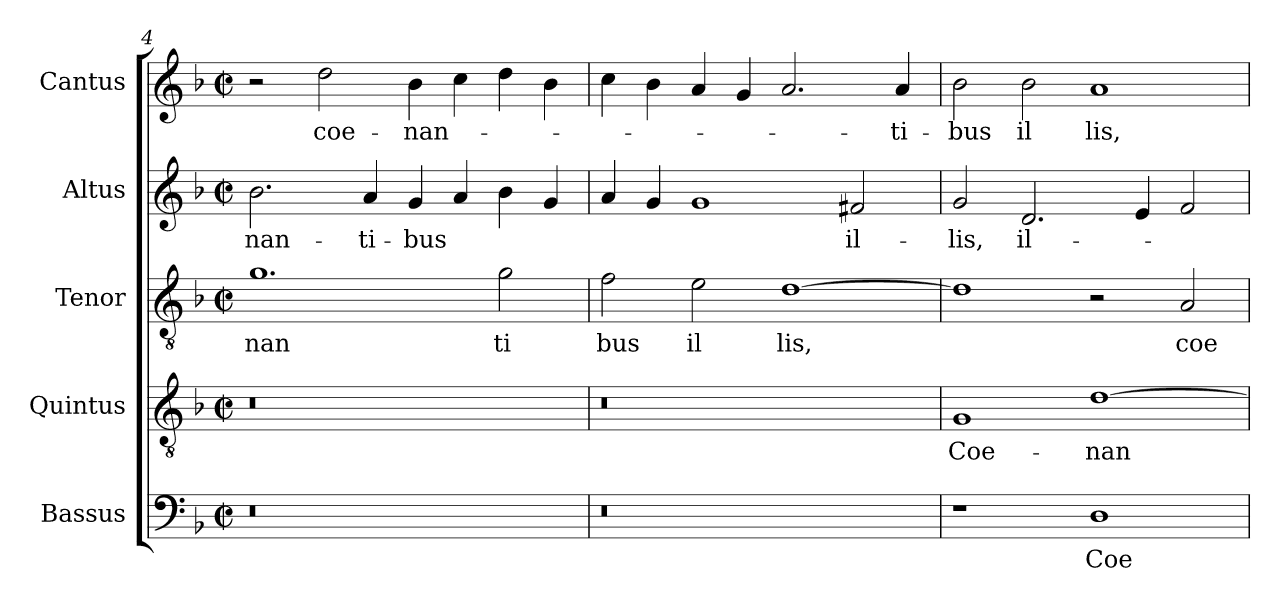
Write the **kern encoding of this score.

**kern	**text	**kern	**text	**kern	**text	**kern	**text	**kern	**text
*part5	*part5	*part4	*part4	*part3	*part3	*part2	*part2	*part1	*part1
*staff5	*staff5	*staff4	*staff4	*staff3	*staff3	*staff2	*staff2	*staff1	*staff1
*I"Bassus	*	*I"Quintus	*	*I"Tenor	*	*I"Altus	*	*I"Cantus	*
*clefF4	*	*clefGv2	*	*clefGv2	*	*clefG2	*	*clefG2	*
*k[b-]	*	*k[b-]	*	*k[b-]	*	*k[b-]	*	*k[b-]	*
*F:	*	*F:	*	*F:	*	*F:	*	*F:	*
*M2/2	*	*M2/2	*	*M2/2	*	*M2/2	*	*M2/2	*
*met(c|)	*	*met(c|)	*	*met(c|)	*	*met(c|)	*	*met(c|)	*
=4	=4	=4	=4	=4	=4	=4	=4	=4	=4
!	!	!	!	!	!LO:LY:b:cj	!	!LO:LY:b:cj	!	!
0r	.	0r	.	1.g	nan	2.b-\	-nan-	2r	.
!	!	!	!	!	!	!	!	!	!LO:LY:b:cj
.	.	.	.	.	.	.	.	2dd\	coe-
!	!	!	!	!	!	!	!LO:LY:b:cj	!	!
.	.	.	.	.	.	4a/	-ti-	.	.
!	!	!	!	!	!	!	!LO:LY:b	!	!LO:LY:b
.	.	.	.	.	.	4g/	-bus	4b-\	-nan-
.	.	.	.	.	.	4a/	.	4cc\	.
!	!	!	!	!	!LO:LY:b:cj	!	!	!	!
.	.	.	.	2g\	ti	4b-\	.	4dd\	.
.	.	.	.	.	.	4g/	.	4b-\	.
=5	=5	=5	=5	=5	=5	=5	=5	=5	=5
!	!	!	!	!	!LO:LY:b:cj	!	!	!	!
0r	.	0r	.	2f\	bus	4a/	.	4cc\	.
.	.	.	.	.	.	4g/	.	4b-\	.
!	!	!	!	!	!LO:LY:b:cj	!	!	!	!
.	.	.	.	2e\	il	1g	.	4a/	.
.	.	.	.	.	.	.	.	4g/	.
!	!	!	!	!	!LO:LY:b:cj	!	!	!	!
.	.	.	.	[<1d	lis,	.	.	2.a/	.
!	!	!	!	!	!	!	!LO:LY:b:cj	!	!
.	.	.	.	.	.	2f#/	il-	.	.
!	!	!	!	!	!	!	!	!	!LO:LY:b:cj
.	.	.	.	.	.	.	.	4a/	-ti-
!!LO:LB:g=z
=6	=6	=6	=6	=6	=6	=6	=6	=6	=6
!	!	!	!LO:LY:b:cj	!	!	!	!LO:LY:b:cj	!	!LO:LY:b:cj
1r	.	1G	Coe-	1d]	.	2g/	-lis,	2b-\	-bus
!	!	!	!	!	!	!	!LO:LY:b:cj	!	!LO:LY:b:cj
.	.	.	.	.	.	2.d/	il-	2b-\	il
!	!LO:LY:b:cj	!	!LO:LY:b	!	!	!	!	!	!LO:LY:b:cj
1D	Coe-	[>1d	-nan-	2r	.	.	.	1a	lis,
.	.	.	.	.	.	4e/	.	.	.
!	!	!	!	!	!LO:LY:b:cj	!	!	!	!
.	.	.	.	2A/	coe-	2f/	.	.	.
=	=	=	=	=	=	=	=	=	=
*-	*-	*-	*-	*-	*-	*-	*-	*-	*-
